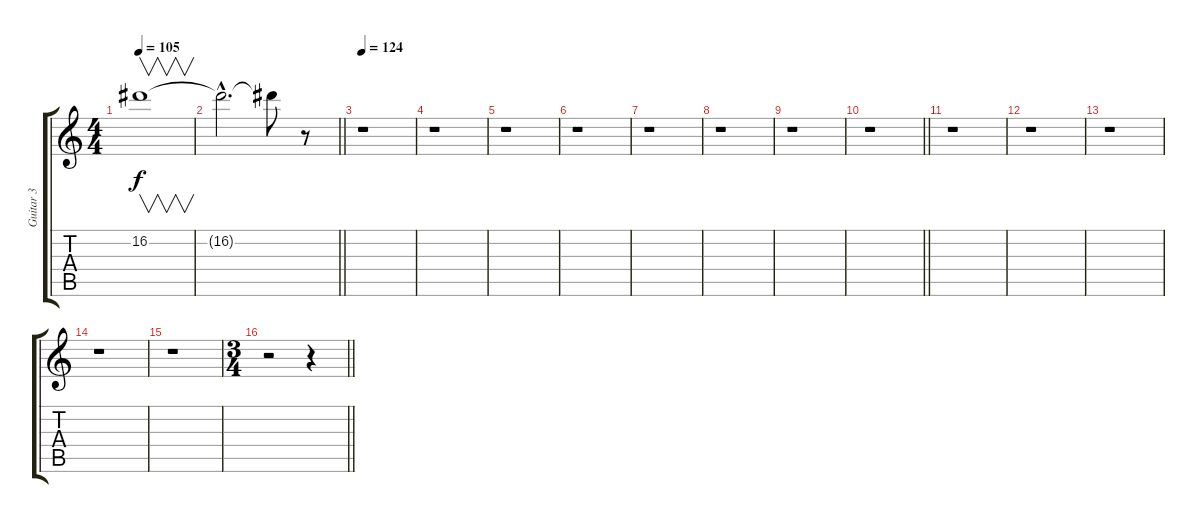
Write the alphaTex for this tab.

\track ("Guitar 3" "Guitar 3") {instrument electricguitarjazz}
\staff {score tabs}
\tuning (E4 B3 G3 D3 A2 E2) {hide}
\ts (4 4)
\tempo 105
\clef g2
\ks c
16.2.1{v dy f volume 16} |
\barLineRight lightlight
16.2{hac t}.2{d} 16.2{t}.8 r.8 |
\tempo 124
r.1{volume 13 instrument electricguitarclean} |
r.1 |
r.1 |
r.1 |
r.1 |
r.1 |
r.1 |
\barLineRight lightlight
r.1 |
r.1 |
r.1 |
r.1 |
r.1 |
r.1 |
\ts (3 4)
\barLineRight lightlight
r.2 r.4
